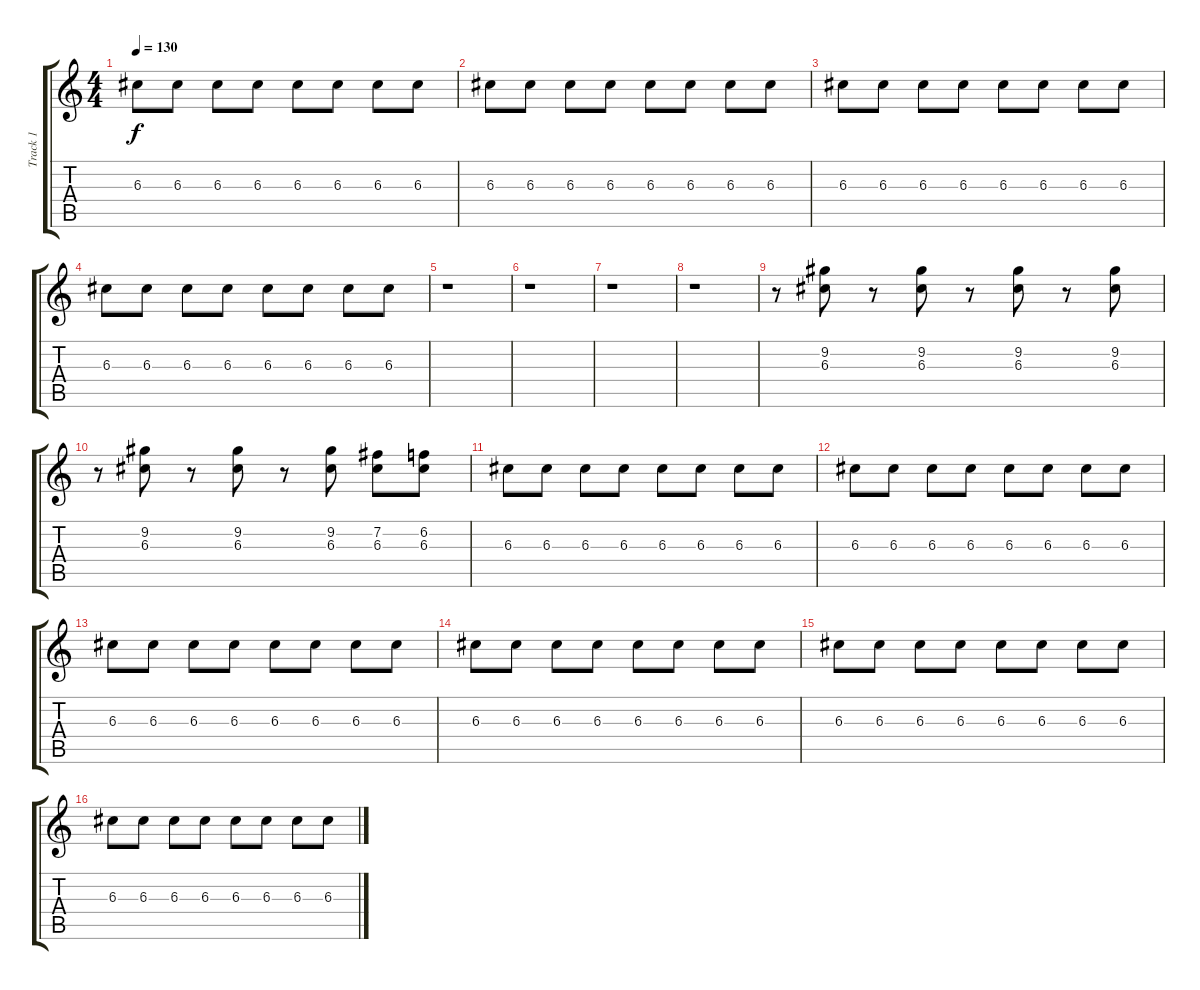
\track ("Track 1" "Track 1") {instrument electricguitarclean}
\staff {score tabs}
\tuning (E4 B3 G3 D3 A2 E2) {hide}
\ts (4 4)
\tempo 130
\clef g2
\ks c
6.3.8{dy f} 6.3.8 6.3.8 6.3.8 6.3.8 6.3.8 6.3.8 6.3.8 |
6.3.8 6.3.8 6.3.8 6.3.8 6.3.8 6.3.8 6.3.8 6.3.8 |
6.3.8 6.3.8 6.3.8 6.3.8 6.3.8 6.3.8 6.3.8 6.3.8 |
6.3.8 6.3.8 6.3.8 6.3.8 6.3.8 6.3.8 6.3.8 6.3.8 |
r.1 |
r.1 |
r.1 |
r.1 |
r.8 (9.2 6.3).8 r.8 (9.2 6.3).8 r.8 (9.2 6.3).8 r.8 (9.2 6.3).8 |
r.8 (9.2 6.3).8 r.8 (9.2 6.3).8 r.8 (9.2 6.3).8 (7.2 6.3).8 (6.2 6.3).8 |
6.3.8 6.3.8 6.3.8 6.3.8 6.3.8 6.3.8 6.3.8 6.3.8 |
6.3.8 6.3.8 6.3.8 6.3.8 6.3.8 6.3.8 6.3.8 6.3.8 |
6.3.8 6.3.8 6.3.8 6.3.8 6.3.8 6.3.8 6.3.8 6.3.8 |
6.3.8 6.3.8 6.3.8 6.3.8 6.3.8 6.3.8 6.3.8 6.3.8 |
6.3.8 6.3.8 6.3.8 6.3.8 6.3.8 6.3.8 6.3.8 6.3.8 |
6.3.8 6.3.8 6.3.8 6.3.8 6.3.8 6.3.8 6.3.8 6.3.8
